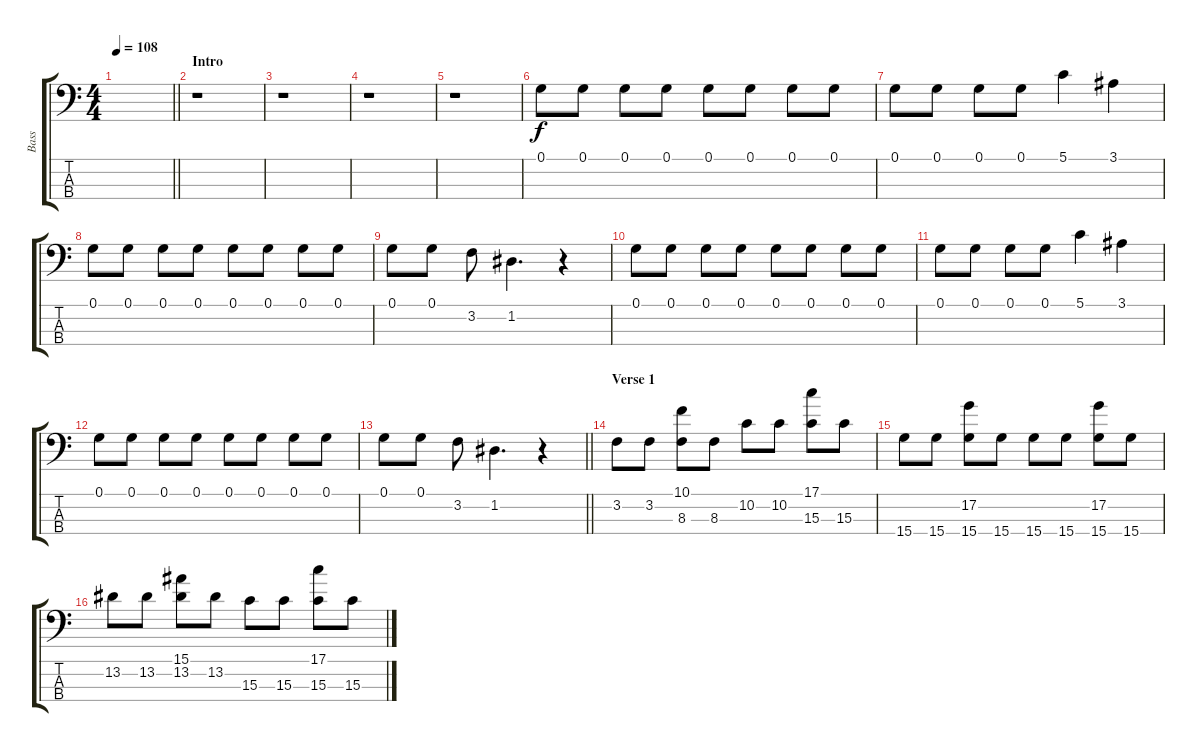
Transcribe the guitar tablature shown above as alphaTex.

\track ("Bass" "Bass") {instrument electricbassfinger}
\staff {score tabs}
\tuning (G2 D2 A1 E1) {hide}
\ts (4 4)
\tempo 108
\clef f4
\barLineRight lightlight
\ks c
|
\section ("" "Intro")
r.1 |
r.1 |
r.1 |
r.1 |
0.1.8 0.1.8 0.1.8 0.1.8 0.1.8 0.1.8 0.1.8 0.1.8 |
0.1.8 0.1.8 0.1.8 0.1.8 5.1.4 3.1.4 |
0.1.8 0.1.8 0.1.8 0.1.8 0.1.8 0.1.8 0.1.8 0.1.8 |
0.1.8 0.1.8 3.2.8 1.2.4{d} r.4 |
0.1.8 0.1.8 0.1.8 0.1.8 0.1.8 0.1.8 0.1.8 0.1.8 |
0.1.8 0.1.8 0.1.8 0.1.8 5.1.4 3.1.4 |
0.1.8 0.1.8 0.1.8 0.1.8 0.1.8 0.1.8 0.1.8 0.1.8 |
\barLineRight lightlight
0.1.8 0.1.8 3.2.8 1.2.4{d} r.4 |
\section ("" "Verse 1")
3.2.8 3.2.8 (10.1 8.3).8 8.3.8 10.2.8 10.2.8 (17.1 15.3).8 15.3.8 |
15.4.8 15.4.8 (17.2 15.4).8 15.4.8 15.4.8 15.4.8 (17.2 15.4).8 15.4.8 |
13.2.8 13.2.8 (15.1 13.2).8 13.2.8 15.3.8 15.3.8 (17.1 15.3).8 15.3.8
